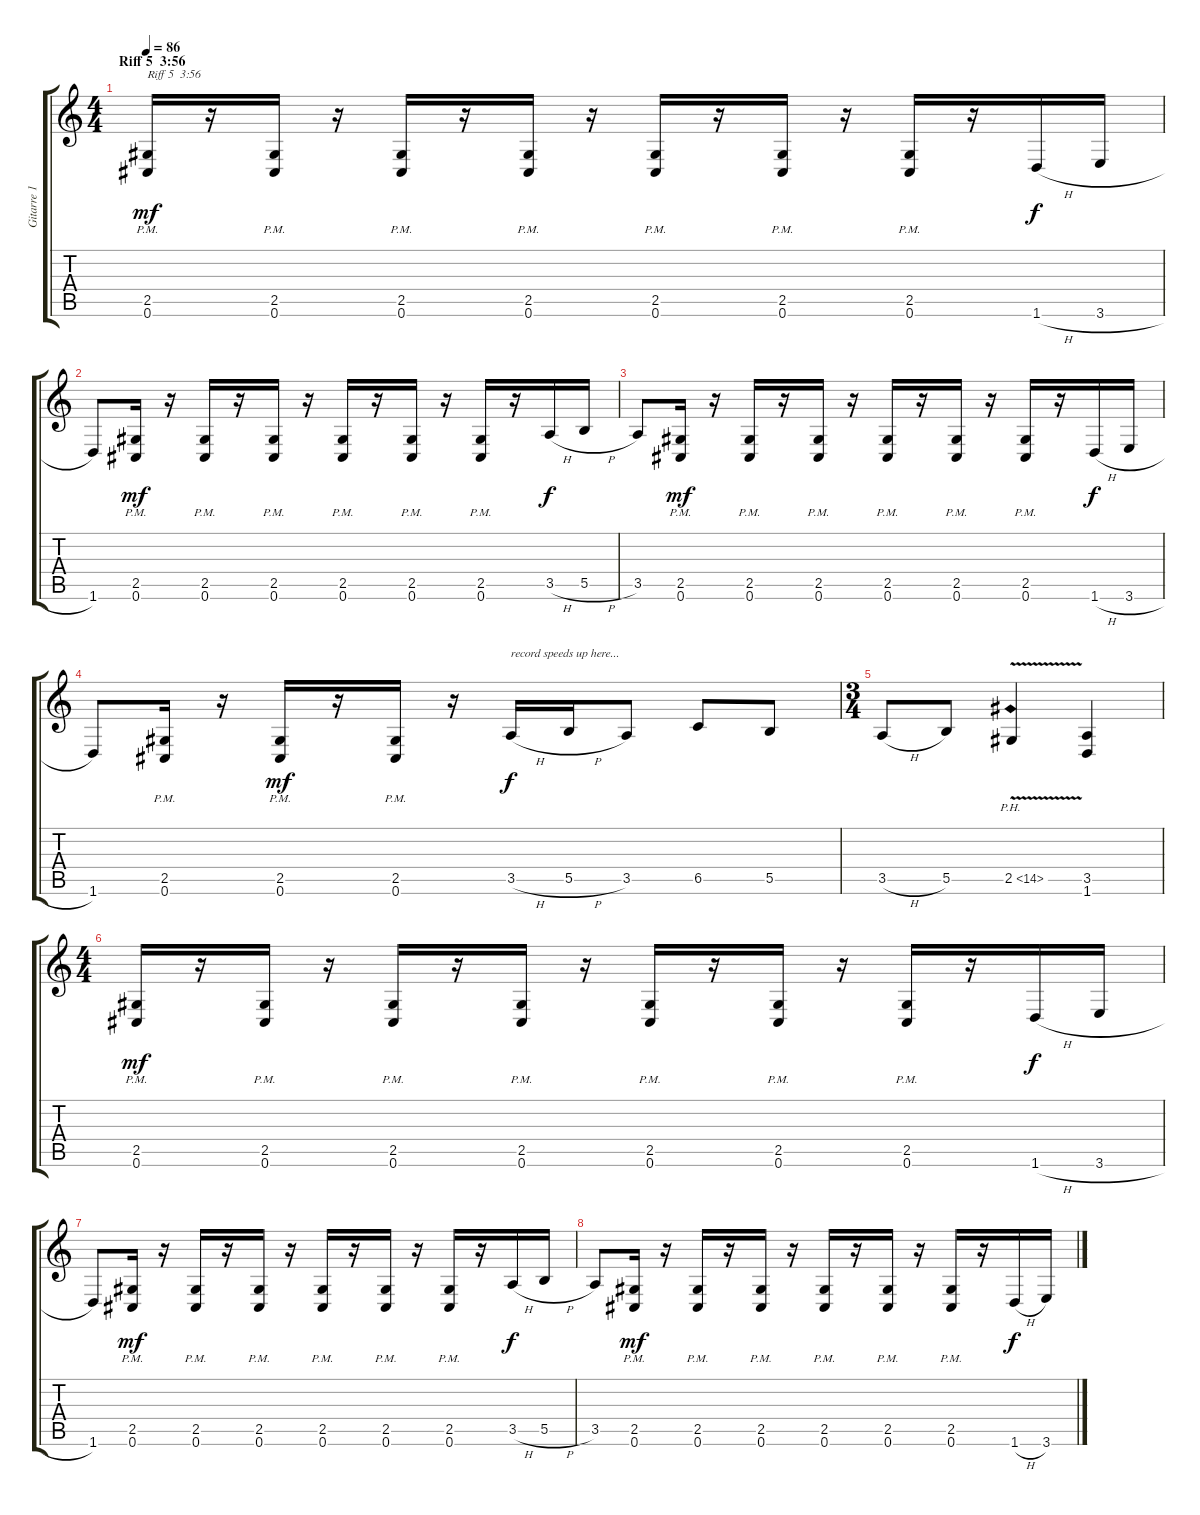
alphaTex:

\track ("Gitarre 1 (left)" "Gitarre 1 ") {instrument distortionguitar}
\staff {score tabs}
\tuning (Db4 Ab3 E3 B2 Gb2 Db2) {hide}
\ts (4 4)
\section ("" "Riff 5  3:56")
\tempo 86
\clef g2
\ks c
(2.5{pm} 0.6{pm}).16{txt "Riff 5  3:56" dy mf} r.16 (2.5{pm} 0.6{pm}).16 r.16 (2.5{pm} 0.6{pm}).16 r.16 (2.5{pm} 0.6{pm}).16 r.16 (2.5{pm} 0.6{pm}).16 r.16 (2.5{pm} 0.6{pm}).16 r.16 (2.5{pm} 0.6{pm}).16 r.16 1.6{h}.16{dy f} 3.6{h}.16 |
1.6.8 (2.5{pm} 0.6{pm}).16{dy mf} r.16 (2.5{pm} 0.6{pm}).16 r.16 (2.5{pm} 0.6{pm}).16 r.16 (2.5{pm} 0.6{pm}).16 r.16 (2.5{pm} 0.6{pm}).16 r.16 (2.5{pm} 0.6{pm}).16 r.16 3.5{h}.16{dy f} 5.5{h}.16 |
3.5.8 (2.5{pm} 0.6{pm}).16{dy mf} r.16 (2.5{pm} 0.6{pm}).16 r.16 (2.5{pm} 0.6{pm}).16 r.16 (2.5{pm} 0.6{pm}).16 r.16 (2.5{pm} 0.6{pm}).16 r.16 (2.5{pm} 0.6{pm}).16 r.16 1.6{h}.16{dy f} 3.6{h}.16 |
1.6.8 (2.5{pm} 0.6{pm}).16 r.16 (2.5{pm} 0.6{pm}).16{dy mf} r.16 (2.5{pm} 0.6{pm}).16 r.16 3.5{h}.16{txt "record speeds up here..." dy f} 5.5{h}.16 3.5.8 6.5.8 5.5.8 |
\ts (3 4)
3.5{h}.8 5.5.8 2.5{ph 12 v}.4 (3.5 1.6).4 |
\ts (4 4)
(2.5{pm} 0.6{pm}).16{dy mf} r.16 (2.5{pm} 0.6{pm}).16 r.16 (2.5{pm} 0.6{pm}).16 r.16 (2.5{pm} 0.6{pm}).16 r.16 (2.5{pm} 0.6{pm}).16 r.16 (2.5{pm} 0.6{pm}).16 r.16 (2.5{pm} 0.6{pm}).16 r.16 1.6{h}.16{dy f} 3.6{h}.16 |
1.6.8 (2.5{pm} 0.6{pm}).16{dy mf} r.16 (2.5{pm} 0.6{pm}).16 r.16 (2.5{pm} 0.6{pm}).16 r.16 (2.5{pm} 0.6{pm}).16 r.16 (2.5{pm} 0.6{pm}).16 r.16 (2.5{pm} 0.6{pm}).16 r.16 3.5{h}.16{dy f} 5.5{h}.16 |
3.5.8 (2.5{pm} 0.6{pm}).16{dy mf} r.16 (2.5{pm} 0.6{pm}).16 r.16 (2.5{pm} 0.6{pm}).16 r.16 (2.5{pm} 0.6{pm}).16 r.16 (2.5{pm} 0.6{pm}).16 r.16 (2.5{pm} 0.6{pm}).16 r.16 1.6{h}.16{dy f} 3.6{h}.16
